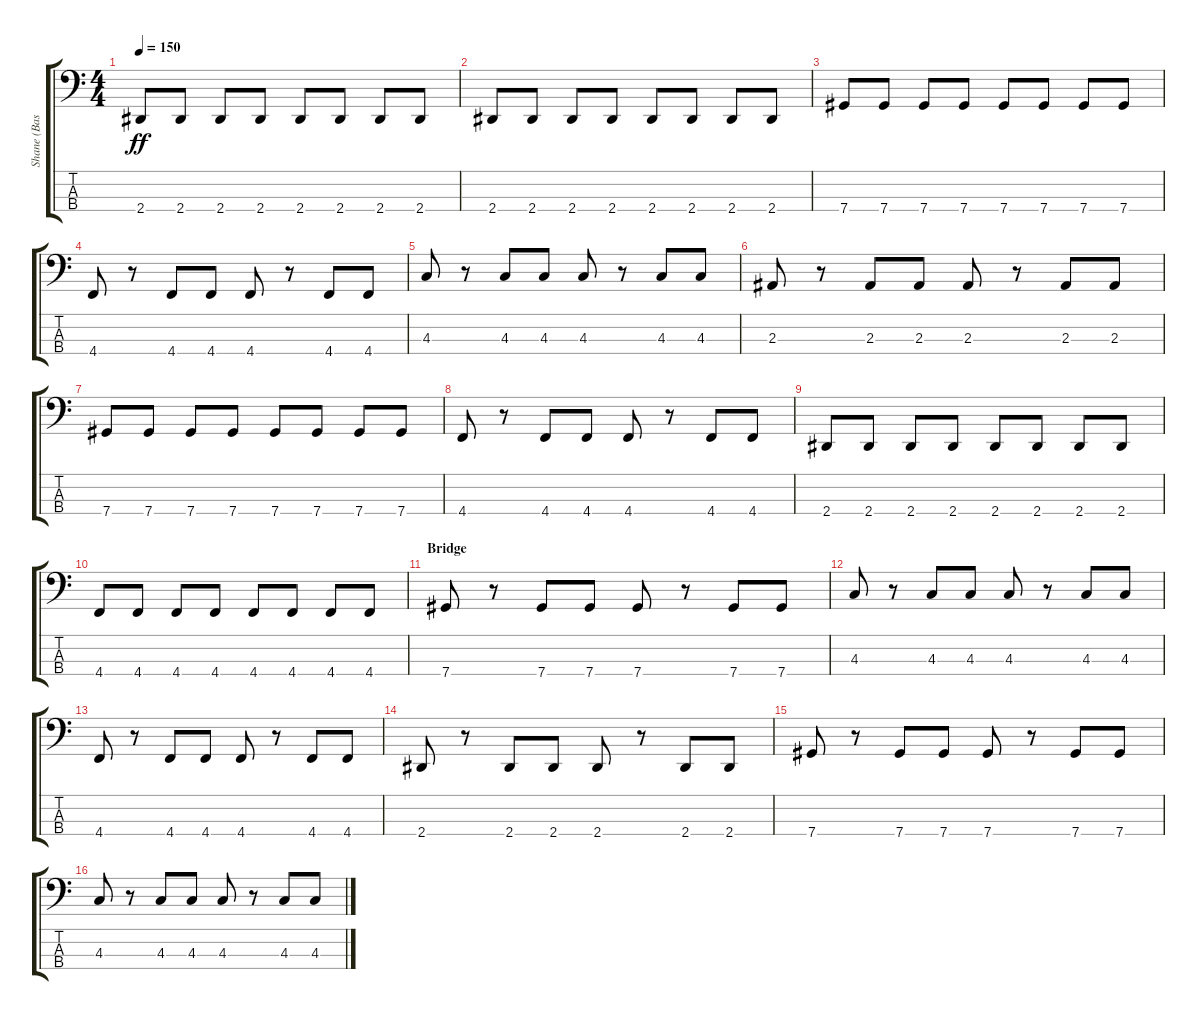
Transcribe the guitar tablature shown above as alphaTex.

\track ("Shane (Bass)" "Shane (Bas") {instrument electricbassfinger}
\staff {score tabs}
\tuning (Gb2 Db2 Ab1 Db1) {hide}
\ts (4 4)
\tempo 150
\clef f4
\ks c
2.4.8{dy ff} 2.4.8 2.4.8 2.4.8 2.4.8 2.4.8 2.4.8 2.4.8 |
2.4.8 2.4.8 2.4.8 2.4.8 2.4.8 2.4.8 2.4.8 2.4.8 |
7.4.8 7.4.8 7.4.8 7.4.8 7.4.8 7.4.8 7.4.8 7.4.8 |
4.4.8 r.8 4.4.8 4.4.8 4.4.8 r.8 4.4.8 4.4.8 |
4.3.8 r.8 4.3.8 4.3.8 4.3.8 r.8 4.3.8 4.3.8 |
2.3.8 r.8 2.3.8 2.3.8 2.3.8 r.8 2.3.8 2.3.8 |
7.4.8 7.4.8 7.4.8 7.4.8 7.4.8 7.4.8 7.4.8 7.4.8 |
4.4.8 r.8 4.4.8 4.4.8 4.4.8 r.8 4.4.8 4.4.8 |
2.4.8 2.4.8 2.4.8 2.4.8 2.4.8 2.4.8 2.4.8 2.4.8 |
4.4.8 4.4.8 4.4.8 4.4.8 4.4.8 4.4.8 4.4.8 4.4.8 |
\section ("" "Bridge")
7.4.8 r.8 7.4.8 7.4.8 7.4.8 r.8 7.4.8 7.4.8 |
4.3.8 r.8 4.3.8 4.3.8 4.3.8 r.8 4.3.8 4.3.8 |
4.4.8 r.8 4.4.8 4.4.8 4.4.8 r.8 4.4.8 4.4.8 |
2.4.8 r.8 2.4.8 2.4.8 2.4.8 r.8 2.4.8 2.4.8 |
7.4.8 r.8 7.4.8 7.4.8 7.4.8 r.8 7.4.8 7.4.8 |
4.3.8 r.8 4.3.8 4.3.8 4.3.8 r.8 4.3.8 4.3.8
